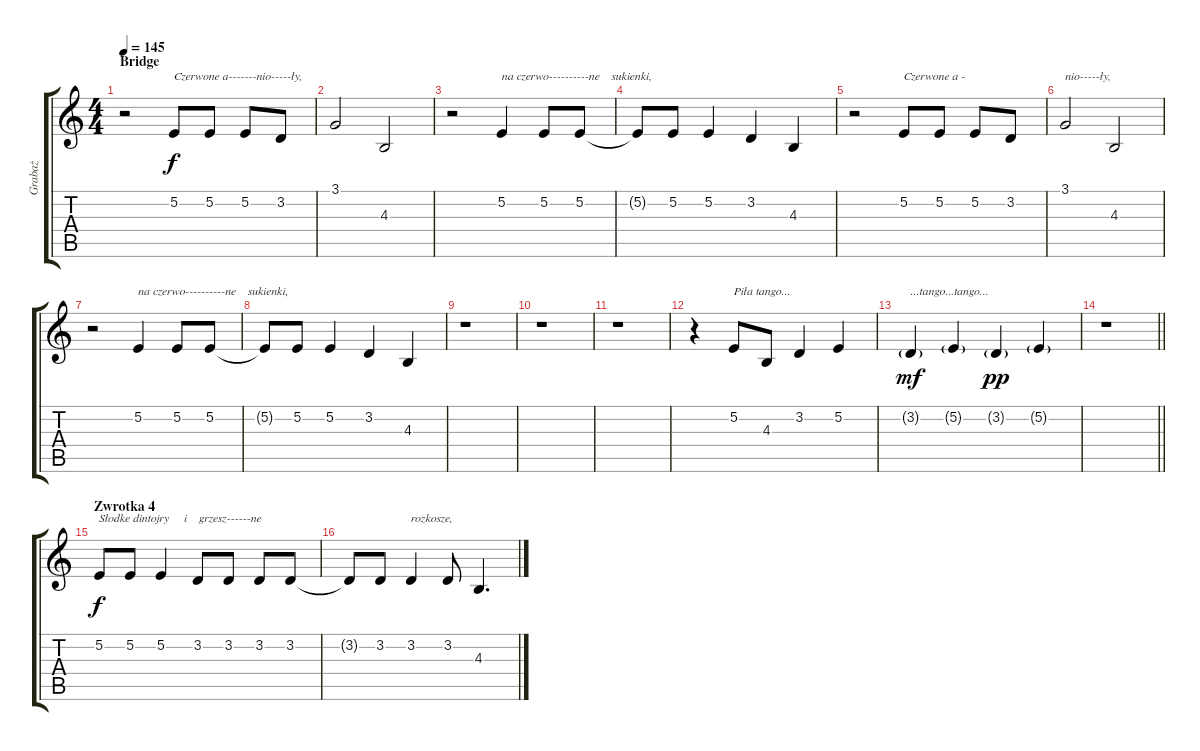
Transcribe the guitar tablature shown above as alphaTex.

\track ("Grabaż" "Grabaż") {instrument lead6voice}
\staff {score tabs}
\tuning (E4 B3 G3 D3 A2 E2) {hide}
\ts (4 4)
\section ("" "Bridge")
\tempo 145
\clef g2
\ks c
r.2{dy f} 5.2.8{txt "Czerwone a-------nio-----ły,"} 5.2.8 5.2.8 3.2.8 |
3.1.2 4.3.2 |
r.2 5.2.4{txt "na czerwo----------ne    sukienki,"} 5.2.8 5.2.8 |
5.2{t}.8 5.2.8 5.2.4 3.2.4 4.3.4 |
r.2 5.2.8{txt "Czerwone a -"} 5.2.8 5.2.8 3.2.8 |
3.1.2{txt "nio-----ły,"} 4.3.2 |
r.2 5.2.4{txt "na czerwo----------ne    sukienki,"} 5.2.8 5.2.8 |
5.2{t}.8 5.2.8 5.2.4 3.2.4 4.3.4 |
r.1 |
r.1 |
r.1 |
r.4 5.2.8{txt "Piła tango..."} 4.3.8 3.2.4 5.2.4 |
3.2{g}.4{txt "...tango...tango..." dy mf} 5.2{g}.4 3.2{g}.4{dy pp} 5.2{g}.4 |
\barLineRight lightlight
r.1 |
\section ("" "Zwrotka 4")
5.2.8{txt "Słodke dintojry     i    grzesz------ne" dy f} 5.2.8 5.2.4 3.2.8 3.2.8 3.2.8 3.2.8 |
3.2{t}.8 3.2.8 3.2.4{txt "rozkosze,"} 3.2.8 4.3.4{d}
